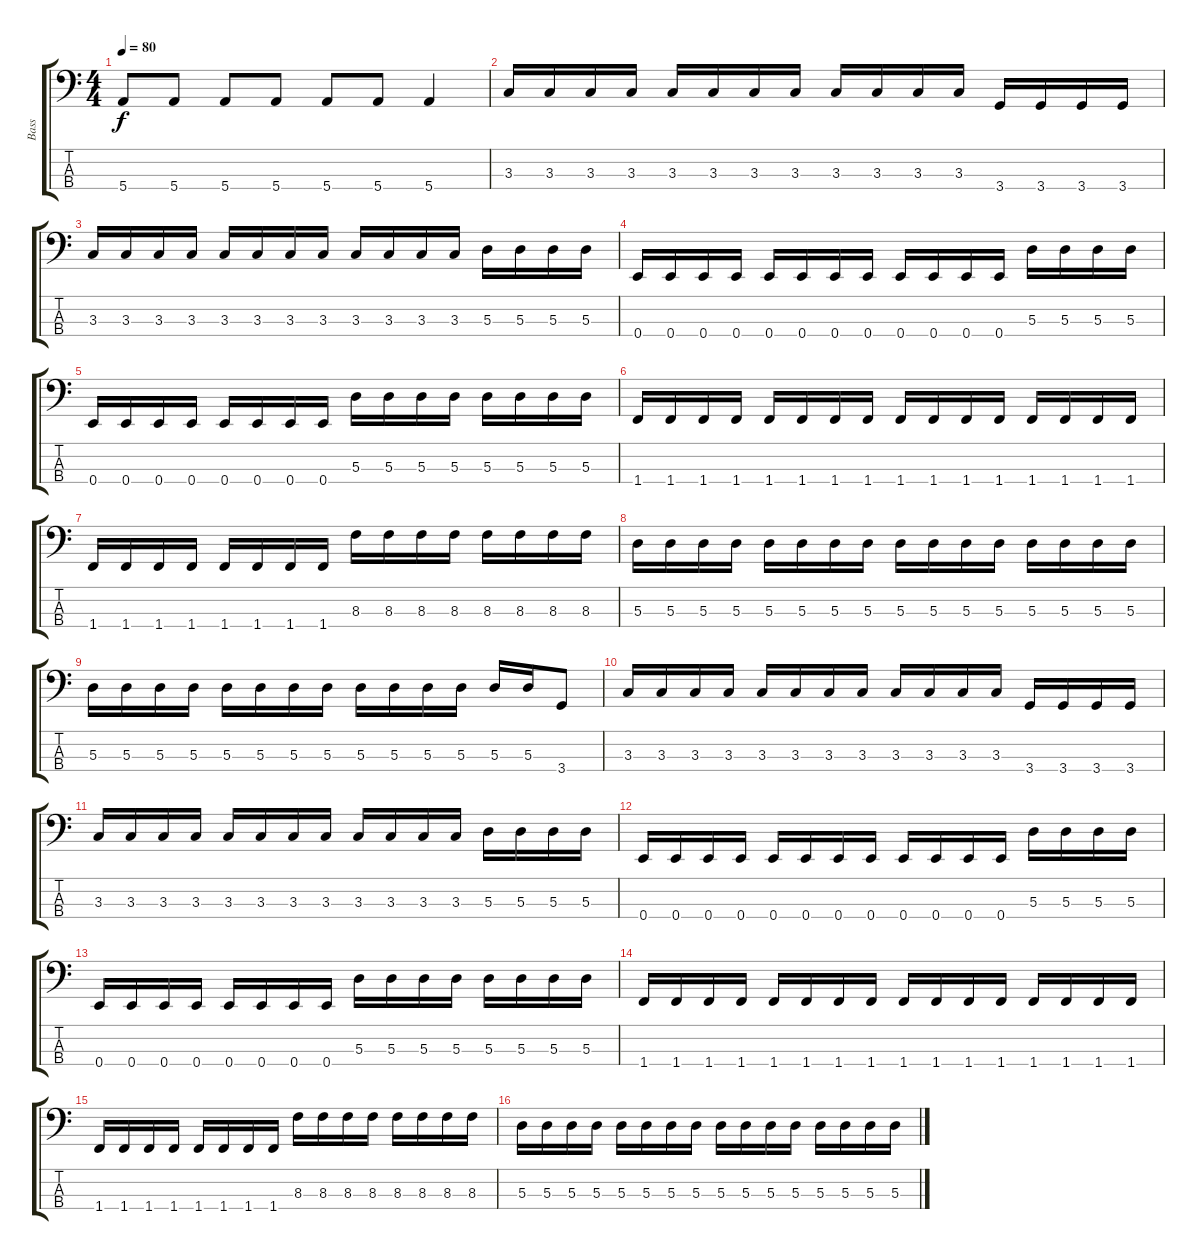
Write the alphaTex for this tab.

\track ("Bass" "Bass") {instrument electricbassfinger}
\staff {score tabs}
\tuning (G2 D2 A1 E1) {hide}
\ts (4 4)
\tempo 80
\clef f4
\ks c
5.4.8{dy f} 5.4.8 5.4.8 5.4.8 5.4.8 5.4.8 5.4.4 |
3.3.16 3.3.16 3.3.16 3.3.16 3.3.16 3.3.16 3.3.16 3.3.16 3.3.16 3.3.16 3.3.16 3.3.16 3.4.16 3.4.16 3.4.16 3.4.16 |
3.3.16 3.3.16 3.3.16 3.3.16 3.3.16 3.3.16 3.3.16 3.3.16 3.3.16 3.3.16 3.3.16 3.3.16 5.3.16 5.3.16 5.3.16 5.3.16 |
0.4.16 0.4.16 0.4.16 0.4.16 0.4.16 0.4.16 0.4.16 0.4.16 0.4.16 0.4.16 0.4.16 0.4.16 5.3.16 5.3.16 5.3.16 5.3.16 |
0.4.16 0.4.16 0.4.16 0.4.16 0.4.16 0.4.16 0.4.16 0.4.16 5.3.16 5.3.16 5.3.16 5.3.16 5.3.16 5.3.16 5.3.16 5.3.16 |
1.4.16 1.4.16 1.4.16 1.4.16 1.4.16 1.4.16 1.4.16 1.4.16 1.4.16 1.4.16 1.4.16 1.4.16 1.4.16 1.4.16 1.4.16 1.4.16 |
1.4.16 1.4.16 1.4.16 1.4.16 1.4.16 1.4.16 1.4.16 1.4.16 8.3.16 8.3.16 8.3.16 8.3.16 8.3.16 8.3.16 8.3.16 8.3.16 |
5.3.16 5.3.16 5.3.16 5.3.16 5.3.16 5.3.16 5.3.16 5.3.16 5.3.16 5.3.16 5.3.16 5.3.16 5.3.16 5.3.16 5.3.16 5.3.16 |
5.3.16 5.3.16 5.3.16 5.3.16 5.3.16 5.3.16 5.3.16 5.3.16 5.3.16 5.3.16 5.3.16 5.3.16 5.3.16 5.3.16 3.4.8 |
3.3.16 3.3.16 3.3.16 3.3.16 3.3.16 3.3.16 3.3.16 3.3.16 3.3.16 3.3.16 3.3.16 3.3.16 3.4.16 3.4.16 3.4.16 3.4.16 |
3.3.16 3.3.16 3.3.16 3.3.16 3.3.16 3.3.16 3.3.16 3.3.16 3.3.16 3.3.16 3.3.16 3.3.16 5.3.16 5.3.16 5.3.16 5.3.16 |
0.4.16 0.4.16 0.4.16 0.4.16 0.4.16 0.4.16 0.4.16 0.4.16 0.4.16 0.4.16 0.4.16 0.4.16 5.3.16 5.3.16 5.3.16 5.3.16 |
0.4.16 0.4.16 0.4.16 0.4.16 0.4.16 0.4.16 0.4.16 0.4.16 5.3.16 5.3.16 5.3.16 5.3.16 5.3.16 5.3.16 5.3.16 5.3.16 |
1.4.16 1.4.16 1.4.16 1.4.16 1.4.16 1.4.16 1.4.16 1.4.16 1.4.16 1.4.16 1.4.16 1.4.16 1.4.16 1.4.16 1.4.16 1.4.16 |
1.4.16 1.4.16 1.4.16 1.4.16 1.4.16 1.4.16 1.4.16 1.4.16 8.3.16 8.3.16 8.3.16 8.3.16 8.3.16 8.3.16 8.3.16 8.3.16 |
5.3.16 5.3.16 5.3.16 5.3.16 5.3.16 5.3.16 5.3.16 5.3.16 5.3.16 5.3.16 5.3.16 5.3.16 5.3.16 5.3.16 5.3.16 5.3.16
